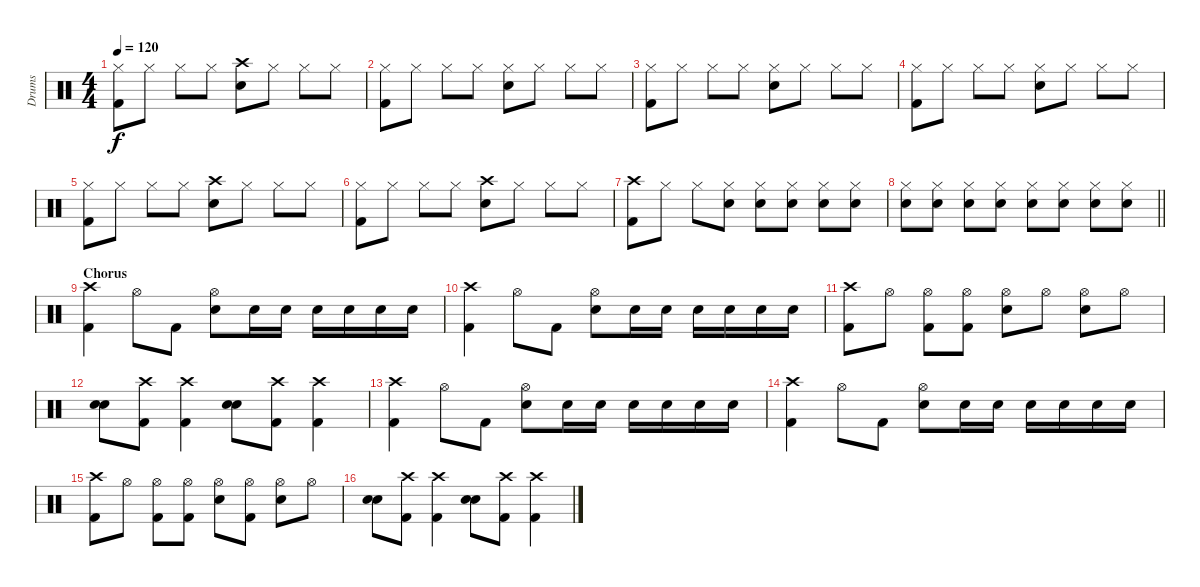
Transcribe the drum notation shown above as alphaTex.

\track ("Drums" "Drums") {instrument percussion}
\staff {score}
\articulation defaults
\ts (4 4)
\tempo 120
\clef neutral
\ks c
("Hi-Hat (closed)" "Kick (hit) 2").8{dy f} "Hi-Hat (closed)".8 "Hi-Hat (closed)".8 "Hi-Hat (closed)".8 ("Crash high (hit)" "Electric Snare (hit)").8 "Hi-Hat (closed)".8 "Hi-Hat (closed)".8 "Hi-Hat (closed)".8 |
("Hi-Hat (closed)" "Kick (hit) 2").8 "Hi-Hat (closed)".8 "Hi-Hat (closed)".8 "Hi-Hat (closed)".8 ("Hi-Hat (closed)" "Electric Snare (hit)").8 "Hi-Hat (closed)".8 "Hi-Hat (closed)".8 "Hi-Hat (closed)".8 |
("Hi-Hat (closed)" "Kick (hit) 2").8 "Hi-Hat (closed)".8 "Hi-Hat (closed)".8 "Hi-Hat (closed)".8 ("Hi-Hat (closed)" "Electric Snare (hit)").8 "Hi-Hat (closed)".8 "Hi-Hat (closed)".8 "Hi-Hat (closed)".8 |
("Hi-Hat (closed)" "Kick (hit) 2").8 "Hi-Hat (closed)".8 "Hi-Hat (closed)".8 "Hi-Hat (closed)".8 ("Hi-Hat (closed)" "Electric Snare (hit)").8 "Hi-Hat (closed)".8 "Hi-Hat (closed)".8 "Hi-Hat (closed)".8 |
("Hi-Hat (closed)" "Kick (hit) 2").8 "Hi-Hat (closed)".8 "Hi-Hat (closed)".8 "Hi-Hat (closed)".8 ("Crash high (hit)" "Electric Snare (hit)").8 "Hi-Hat (closed)".8 "Hi-Hat (closed)".8 "Hi-Hat (closed)".8 |
("Hi-Hat (closed)" "Kick (hit) 2").8 "Hi-Hat (closed)".8 "Hi-Hat (closed)".8 "Hi-Hat (closed)".8 ("Crash high (hit)" "Electric Snare (hit)").8 "Hi-Hat (closed)".8 "Hi-Hat (closed)".8 "Hi-Hat (closed)".8 |
("Crash high (hit)" "Kick (hit) 2").8 "Hi-Hat (closed)".8 "Hi-Hat (closed)".8 ("Hi-Hat (closed)" "Electric Snare (hit)").8 ("Hi-Hat (closed)" "Electric Snare (hit)").8 ("Hi-Hat (closed)" "Electric Snare (hit)").8 ("Hi-Hat (closed)" "Electric Snare (hit)").8 ("Hi-Hat (closed)" "Electric Snare (hit)").8 |
\barLineRight lightlight
("Hi-Hat (closed)" "Electric Snare (hit)").8 ("Hi-Hat (closed)" "Electric Snare (hit)").8 ("Hi-Hat (closed)" "Electric Snare (hit)").8 ("Hi-Hat (closed)" "Electric Snare (hit)").8 ("Hi-Hat (closed)" "Electric Snare (hit)").8 ("Hi-Hat (closed)" "Electric Snare (hit)").8 ("Hi-Hat (closed)" "Electric Snare (hit)").8 ("Hi-Hat (closed)" "Electric Snare (hit)").8 |
\section ("" "Chorus")
("Crash high (hit)" "Kick (hit) 2").4 "Hi-Hat (open)".8 "Kick (hit) 2".8 ("Hi-Hat (open)" "Electric Snare (hit)").8 "Electric Snare (hit)".16 "Electric Snare (hit)".16 "Electric Snare (hit)".16 "Electric Snare (hit)".16 "Electric Snare (hit)".16 "Electric Snare (hit)".16 |
("Crash high (hit)" "Kick (hit) 2").4 "Hi-Hat (open)".8 "Kick (hit) 2".8 ("Hi-Hat (open)" "Electric Snare (hit)").8 "Electric Snare (hit)".16 "Electric Snare (hit)".16 "Electric Snare (hit)".16 "Electric Snare (hit)".16 "Electric Snare (hit)".16 "Electric Snare (hit)".16 |
("Crash high (hit)" "Kick (hit) 2").8 "Hi-Hat (open)".8 ("Hi-Hat (open)" "Kick (hit) 2").8 ("Hi-Hat (open)" "Kick (hit) 2").8 ("Hi-Hat (open)" "Electric Snare (hit)").8 "Hi-Hat (open)".8 ("Hi-Hat (open)" "Electric Snare (hit)").8 "Hi-Hat (open)".8 |
("Electric Snare (hit)" "Electric Snare (hit)").8 ("Crash high (hit)" "Kick (hit) 2").8 ("Crash high (hit)" "Kick (hit) 2").4 ("Electric Snare (hit)" "Electric Snare (hit)").8 ("Crash high (hit)" "Kick (hit) 2").8 ("Crash high (hit)" "Kick (hit) 2").4 |
("Crash high (hit)" "Kick (hit) 2").4 "Hi-Hat (open)".8 "Kick (hit) 2".8 ("Hi-Hat (open)" "Electric Snare (hit)").8 "Electric Snare (hit)".16 "Electric Snare (hit)".16 "Electric Snare (hit)".16 "Electric Snare (hit)".16 "Electric Snare (hit)".16 "Electric Snare (hit)".16 |
("Crash high (hit)" "Kick (hit) 2").4 "Hi-Hat (open)".8 "Kick (hit) 2".8 ("Hi-Hat (open)" "Electric Snare (hit)").8 "Electric Snare (hit)".16 "Electric Snare (hit)".16 "Electric Snare (hit)".16 "Electric Snare (hit)".16 "Electric Snare (hit)".16 "Electric Snare (hit)".16 |
("Crash high (hit)" "Kick (hit) 2").8 "Hi-Hat (open)".8 ("Hi-Hat (open)" "Kick (hit) 2").8 ("Hi-Hat (open)" "Kick (hit) 2").8 ("Hi-Hat (open)" "Electric Snare (hit)").8 ("Hi-Hat (open)" "Kick (hit) 2").8 ("Hi-Hat (open)" "Electric Snare (hit)").8 "Hi-Hat (open)".8 |
("Electric Snare (hit)" "Electric Snare (hit)").8 ("Crash high (hit)" "Kick (hit) 2").8 ("Crash high (hit)" "Kick (hit) 2").4 ("Electric Snare (hit)" "Electric Snare (hit)").8 ("Crash high (hit)" "Kick (hit) 2").8 ("Crash high (hit)" "Kick (hit) 2").4
